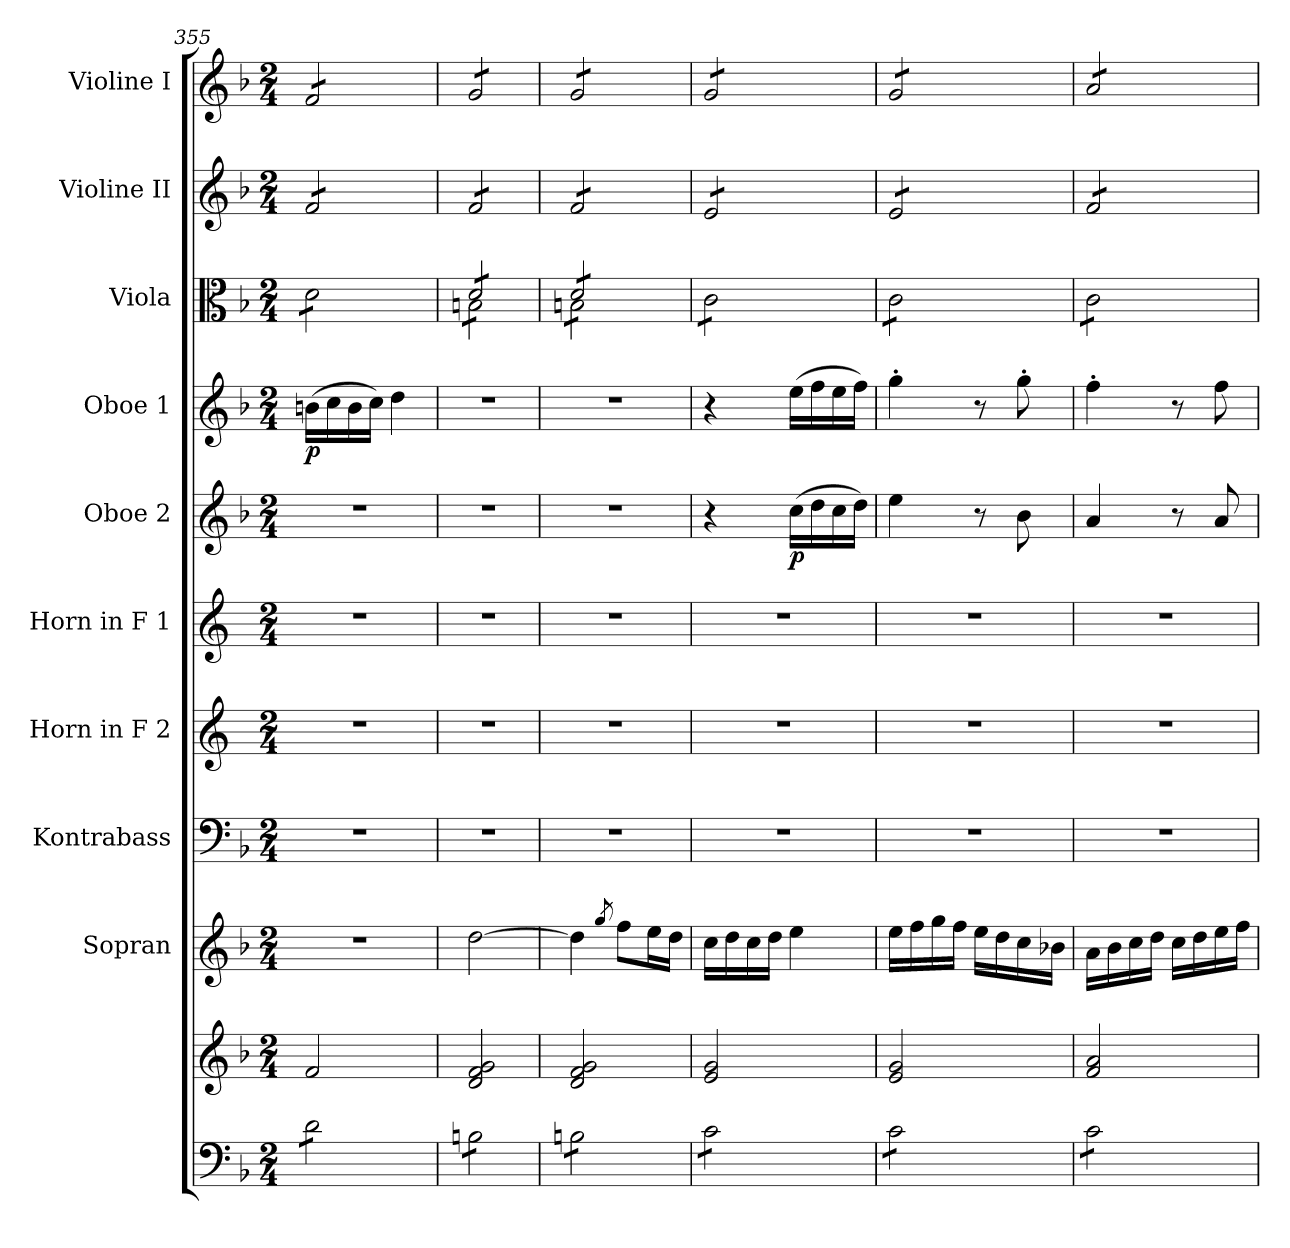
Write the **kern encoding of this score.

**kern	**kern	**kern	**kern	**kern	**kern	**kern	**dynam	**kern	**dynam	**kern	**kern	**kern
*part10	*part10	*part9	*part8	*part7	*part6	*part5	*part5	*part4	*part4	*part3	*part2	*part1
*staff11	*staff10	*staff9	*staff8	*staff7	*staff6	*staff5	*staff5	*staff4	*staff4	*staff3	*staff2	*staff1
*	*	*I"Sopran	*I"Kontrabass	*I"Horn in F 2	*I"Horn in F 1	*I"Oboe 2	*	*I"Oboe 1	*	*I"Viola	*I"Violine II	*I"Violine I
*	*	*I'S.	*I'Kb.	*	*	*I'Ob. 2	*	*I'Ob. 1	*	*I'Vla.	*I'Vl. II	*I'Vl. I
*clefF4	*clefG2	*clefG2	*clefF4	*clefG2	*clefG2	*clefG2	*	*clefG2	*	*clefC3	*clefG2	*clefG2
*	*	*	*ITrd7c12	*ITrd4c7	*ITrd4c7	*	*	*	*	*	*	*
*k[b-]	*k[b-]	*k[b-]	*k[b-]	*k[b-]	*k[b-]	*k[b-]	*	*k[b-]	*	*k[b-]	*k[b-]	*k[b-]
*F:	*F:	*F:	*F:	*F:	*F:	*F:	*	*F:	*	*F:	*F:	*F:
*M2/4	*M2/4	*M2/4	*M2/4	*M2/4	*M2/4	*M2/4	*	*M2/4	*	*M2/4	*M2/4	*M2/4
=355	=355	=355	=355	=355	=355	=355	=355	=355	=355	=355	=355	=355
!	!	!	!	!	!	!	!	!	!LO:DY:b	!	!	!
*tremolo	*	*	*	*	*	*	*	*	*	*	*	*
*	*	*	*	*	*	*	*	*	*	*tremolo	*	*
*	*	*	*	*	*	*	*	*	*	*	*tremolo	*
*	*	*	*	*	*	*	*	*	*	*	*	*tremolo
8d\L	2f/	2r	2r	2r	2r	2r	.	(>16bn\LL	p	8d\L	8f/L	8f/L
.	.	.	.	.	.	.	.	16cc\	.	.	.	.
8d\	.	.	.	.	.	.	.	16b\	.	8d\	8f/	8f/
.	.	.	.	.	.	.	.	16cc\JJ)	.	.	.	.
8d\	.	.	.	.	.	.	.	4dd\	.	8d\	8f/	8f/
8d\J	.	.	.	.	.	.	.	.	.	8d\J	8f/J	8f/J
=356	=356	=356	=356	=356	=356	=356	=356	=356	=356	=356	=356	=356
*	*	*	*	*	*	*	*	*	*	*^	*	*
8Bn\L	2d/ 2f/ 2g/	[2dd\	2r	2r	2r	2r	.	2r	.	8d/L	8Bn\L	8f/L	8g/L
8Bn\	.	.	.	.	.	.	.	.	.	8d/	8Bn\	8f/	8g/
8Bn\	.	.	.	.	.	.	.	.	.	8d/	8Bn\	8f/	8g/
8Bn\J	.	.	.	.	.	.	.	.	.	8d/J	8Bn\J	8f/J	8g/J
=357	=357	=357	=357	=357	=357	=357	=357	=357	=357	=357	=357	=357	=357
8Bn\L	2d/ 2f/ 2g/	4dd\]	2r	2r	2r	2r	.	2r	.	8d/L	8Bn\L	8f/L	8g/L
8Bn\	.	.	.	.	.	.	.	.	.	8d/	8Bn\	8f/	8g/
.	.	8qgg/	.	.	.	.	.	.	.	.	.	.	.
8Bn\	.	8ff\L	.	.	.	.	.	.	.	8d/	8Bn\	8f/	8g/
8Bn\J	.	16ee\L	.	.	.	.	.	.	.	8d/J	8Bn\J	8f/J	8g/J
.	.	16dd\JJ	.	.	.	.	.	.	.	.	.	.	.
*	*	*	*	*	*	*	*	*	*	*v	*v	*	*
=358	=358	=358	=358	=358	=358	=358	=358	=358	=358	=358	=358	=358
8c\L	2e/ 2g/	16cc\LL	2r	2r	2r	4r	.	4r	.	8c\L	8e/L	8g/L
.	.	16dd\	.	.	.	.	.	.	.	.	.	.
8c\	.	16cc\	.	.	.	.	.	.	.	8c\	8e/	8g/
.	.	16dd\JJ	.	.	.	.	.	.	.	.	.	.
!	!	!	!	!	!	!	!LO:DY:b	!	!	!	!	!
8c\	.	4ee\	.	.	.	(>16cc\LL	p	(>16ee\LL	.	8c\	8e/	8g/
.	.	.	.	.	.	16dd\	.	16ff\	.	.	.	.
8c\J	.	.	.	.	.	16cc\	.	16ee\	.	8c\J	8e/J	8g/J
.	.	.	.	.	.	16dd\JJ)	.	16ff\JJ)	.	.	.	.
=359	=359	=359	=359	=359	=359	=359	=359	=359	=359	=359	=359	=359
8c\L	2e/ 2g/	16ee\LL	2r	2r	2r	4ee\	.	4gg'>\	.	8c\L	8e/L	8g/L
.	.	16ff\	.	.	.	.	.	.	.	.	.	.
8c\	.	16gg\	.	.	.	.	.	.	.	8c\	8e/	8g/
.	.	16ff\JJ	.	.	.	.	.	.	.	.	.	.
8c\	.	16ee\LL	.	.	.	8r	.	8r	.	8c\	8e/	8g/
.	.	16dd\	.	.	.	.	.	.	.	.	.	.
8c\J	.	16cc\	.	.	.	8b-\	.	8gg'>\	.	8c\J	8e/J	8g/J
.	.	16b-X\JJ	.	.	.	.	.	.	.	.	.	.
!!LO:PB:g=z
=360	=360	=360	=360	=360	=360	=360	=360	=360	=360	=360	=360	=360
8c\L	2f/ 2a/	16a\LL	2r	2r	2r	4a/	.	4ff'>\	.	8c\L	8f/L	8a/L
.	.	16b-\	.	.	.	.	.	.	.	.	.	.
8c\	.	16cc\	.	.	.	.	.	.	.	8c\	8f/	8a/
.	.	16dd\JJ	.	.	.	.	.	.	.	.	.	.
8c\	.	16cc\LL	.	.	.	8r	.	8r	.	8c\	8f/	8a/
.	.	16dd\	.	.	.	.	.	.	.	.	.	.
8c\J	.	16ee\	.	.	.	8a/	.	8ff\	.	8c\J	8f/J	8a/J
*	*	*	*	*	*	*	*	*	*	*	*	*Xtremolo
*	*	*	*	*	*	*	*	*	*	*	*Xtremolo	*
*	*	*	*	*	*	*	*	*	*	*Xtremolo	*	*
*Xtremolo	*	*	*	*	*	*	*	*	*	*	*	*
.	.	16ff\JJ	.	.	.	.	.	.	.	.	.	.
=	=	=	=	=	=	=	=	=	=	=	=	=
*-	*-	*-	*-	*-	*-	*-	*-	*-	*-	*-	*-	*-
